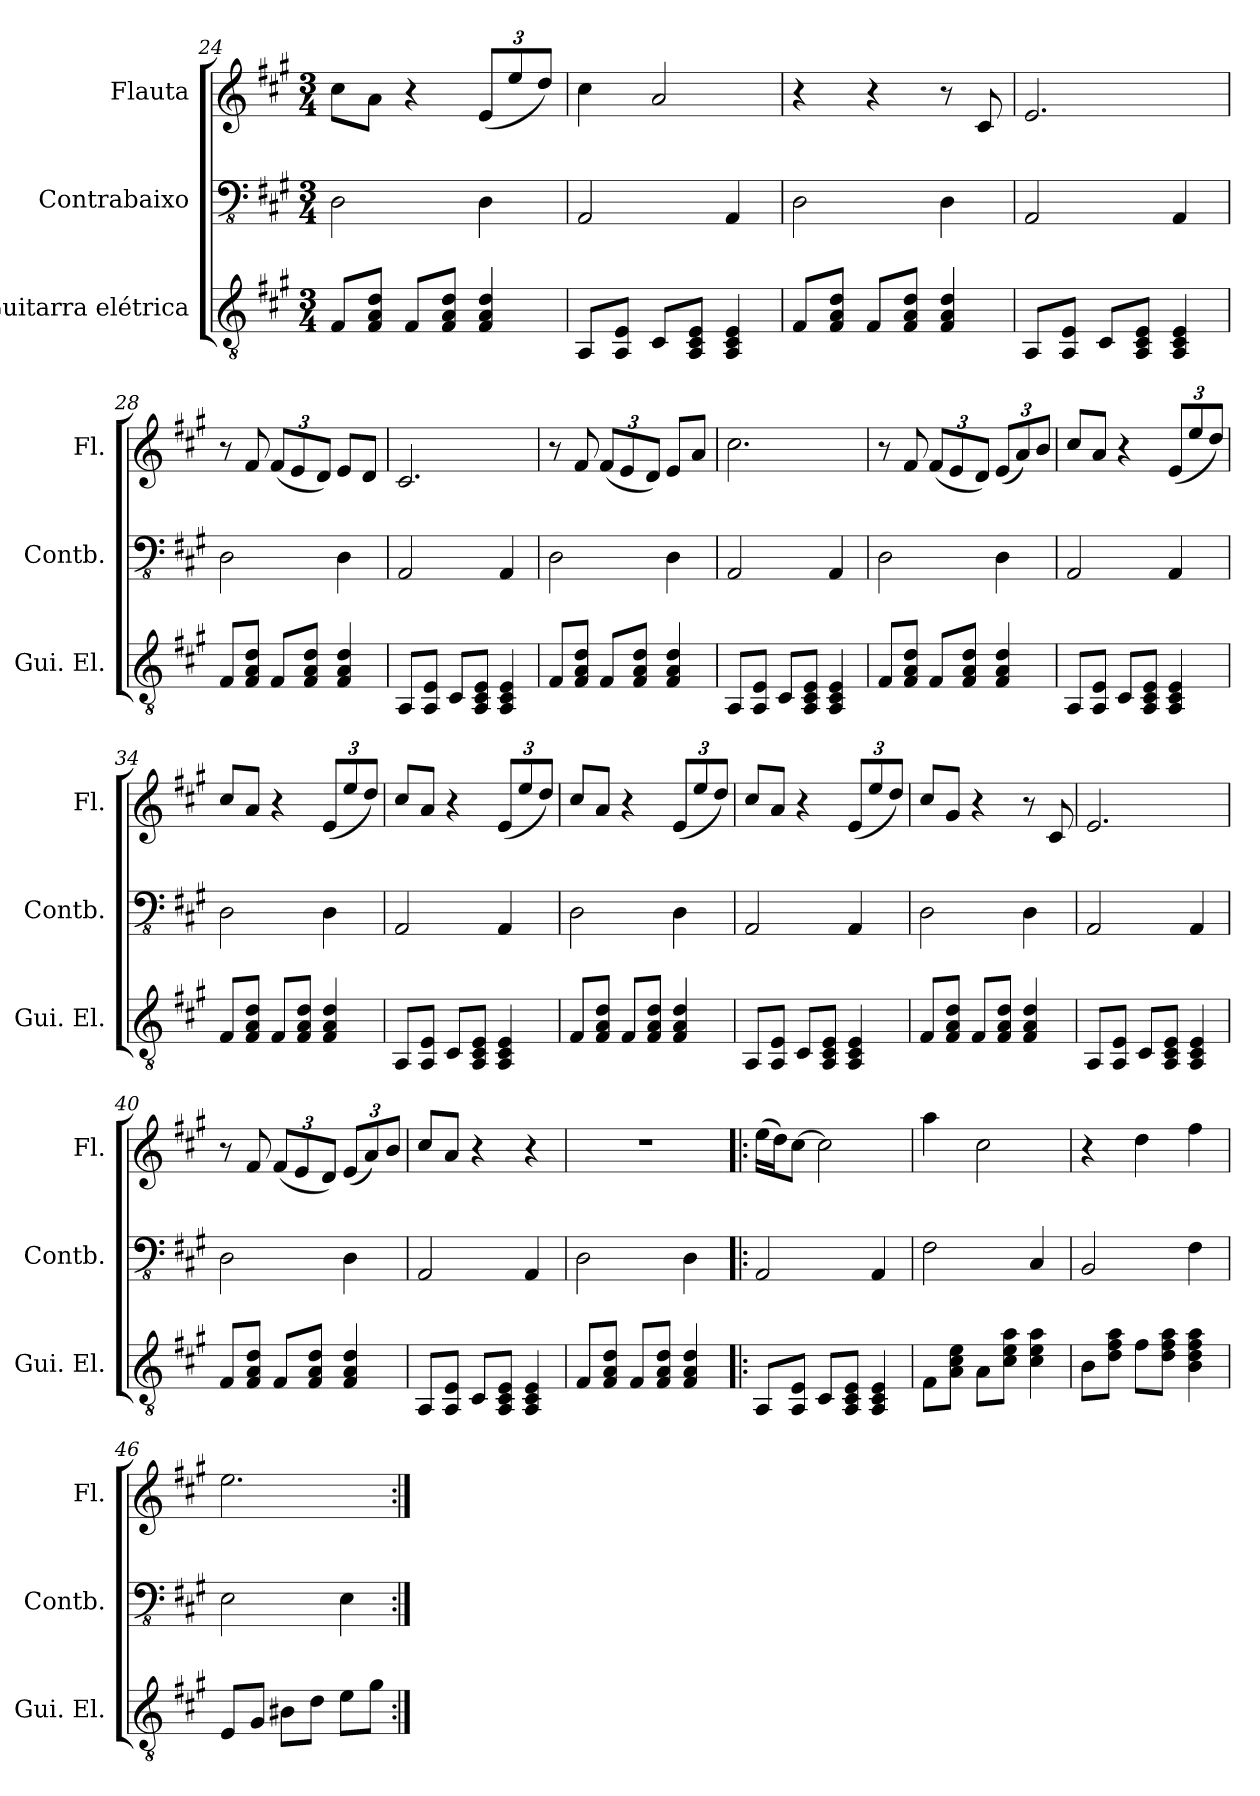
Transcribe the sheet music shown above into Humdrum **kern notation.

**kern	**kern	**kern
*part3	*part2	*part1
*staff3	*staff2	*staff1
*I"Guitarra elétrica	*I"Contrabaixo	*I"Flauta
*I'Gui. El.	*I'Contb.	*I'Fl.
!!LO:PB:g=z
*clefGv2	*clefFv4	*clefG2
*k[f#c#g#]	*k[f#c#g#]	*k[f#c#g#]
*M3/4	*M3/4	*M3/4
=24	=24	=24
8F#/L	2DD\	8cc#\L
8F#/ 8A/ 8d/J	.	8a\J
8F#/L	.	4r
8F#/ 8A/ 8d/J	.	.
*	*	*Xbrackettup
4F#/ 4A/ 4d/	4DD\	(12e/L
.	.	12ee/
.	.	12dd/J)
=25	=25	=25
8AA/L	2AAA/	4cc#\
8AA/ 8E/J	.	.
8C#/L	.	2a/
8AA/ 8C#/ 8E/J	.	.
4AA/ 4C#/ 4E/	4AAA/	.
=26	=26	=26
8F#/L	2DD\	4r
8F#/ 8A/ 8d/J	.	.
8F#/L	.	4r
8F#/ 8A/ 8d/J	.	.
4F#/ 4A/ 4d/	4DD\	8r
.	.	8c#/
=27	=27	=27
8AA/L	2AAA/	2.e/
8AA/ 8E/J	.	.
8C#/L	.	.
8AA/ 8C#/ 8E/J	.	.
4AA/ 4C#/ 4E/	4AAA/	.
=28	=28	=28
8F#/L	2DD\	8r
8F#/ 8A/ 8d/J	.	8f#/
8F#/L	.	(12f#/L
.	.	12e/
8F#/ 8A/ 8d/J	.	.
.	.	12d/J)
4F#/ 4A/ 4d/	4DD\	8e/L
.	.	8d/J
!!LO:LB:g=z
=29	=29	=29
8AA/L	2AAA/	2.c#/
8AA/ 8E/J	.	.
8C#/L	.	.
8AA/ 8C#/ 8E/J	.	.
4AA/ 4C#/ 4E/	4AAA/	.
=30	=30	=30
8F#/L	2DD\	8r
8F#/ 8A/ 8d/J	.	8f#/
8F#/L	.	(12f#/L
.	.	12e/
8F#/ 8A/ 8d/J	.	.
.	.	12d/J)
4F#/ 4A/ 4d/	4DD\	8e/L
.	.	8a/J
=31	=31	=31
8AA/L	2AAA/	2.cc#\
8AA/ 8E/J	.	.
8C#/L	.	.
8AA/ 8C#/ 8E/J	.	.
4AA/ 4C#/ 4E/	4AAA/	.
=32	=32	=32
8F#/L	2DD\	8r
8F#/ 8A/ 8d/J	.	8f#/
8F#/L	.	(12f#/L
.	.	12e/
8F#/ 8A/ 8d/J	.	.
.	.	12d/J)
4F#/ 4A/ 4d/	4DD\	(12e/L
.	.	12a/)
.	.	12b/J
!!LO:LB:g=z
=33	=33	=33
8AA/L	2AAA/	8cc#/L
8AA/ 8E/J	.	8a/J
8C#/L	.	4r
8AA/ 8C#/ 8E/J	.	.
4AA/ 4C#/ 4E/	4AAA/	(12e/L
.	.	12ee/
.	.	12dd/J)
=34	=34	=34
8F#/L	2DD\	8cc#/L
8F#/ 8A/ 8d/J	.	8a/J
8F#/L	.	4r
8F#/ 8A/ 8d/J	.	.
4F#/ 4A/ 4d/	4DD\	(12e/L
.	.	12ee/
.	.	12dd/J)
=35	=35	=35
8AA/L	2AAA/	8cc#/L
8AA/ 8E/J	.	8a/J
8C#/L	.	4r
8AA/ 8C#/ 8E/J	.	.
4AA/ 4C#/ 4E/	4AAA/	(12e/L
.	.	12ee/
.	.	12dd/J)
=36	=36	=36
8F#/L	2DD\	8cc#/L
8F#/ 8A/ 8d/J	.	8a/J
8F#/L	.	4r
8F#/ 8A/ 8d/J	.	.
4F#/ 4A/ 4d/	4DD\	(12e/L
.	.	12ee/
.	.	12dd/J)
!!LO:LB:g=z
=37	=37	=37
8AA/L	2AAA/	8cc#/L
8AA/ 8E/J	.	8a/J
8C#/L	.	4r
8AA/ 8C#/ 8E/J	.	.
4AA/ 4C#/ 4E/	4AAA/	(12e/L
.	.	12ee/
.	.	12dd/J)
=38	=38	=38
8F#/L	2DD\	8cc#/L
8F#/ 8A/ 8d/J	.	8g#/J
8F#/L	.	4r
8F#/ 8A/ 8d/J	.	.
4F#/ 4A/ 4d/	4DD\	8r
.	.	8c#/
=39	=39	=39
8AA/L	2AAA/	2.e/
8AA/ 8E/J	.	.
8C#/L	.	.
8AA/ 8C#/ 8E/J	.	.
4AA/ 4C#/ 4E/	4AAA/	.
=40	=40	=40
8F#/L	2DD\	8r
8F#/ 8A/ 8d/J	.	8f#/
8F#/L	.	(12f#/L
.	.	12e/
8F#/ 8A/ 8d/J	.	.
.	.	12d/J)
4F#/ 4A/ 4d/	4DD\	(12e/L
.	.	12a/)
.	.	12b/J
=41	=41	=41
8AA/L	2AAA/	8cc#/L
8AA/ 8E/J	.	8a/J
8C#/L	.	4r
8AA/ 8C#/ 8E/J	.	.
4AA/ 4C#/ 4E/	4AAA/	4r
!!LO:PB:g=z
=42	=42	=42
8F#/L	2DD\	2.r
8F#/ 8A/ 8d/J	.	.
8F#/L	.	.
8F#/ 8A/ 8d/J	.	.
4F#/ 4A/ 4d/	4DD\	.
=43!|:	=43!|:	=43!|:
8AA/L	2AAA/	(16ee\LL
.	.	16dd\J)
8AA/ 8E/J	.	[8cc#\J
8C#/L	.	2cc#\]
8AA/ 8C#/ 8E/J	.	.
4AA/ 4C#/ 4E/	4AAA/	.
=44	=44	=44
8F#\L	2FF#\	4aa\
8A\ 8c#\ 8e\J	.	.
8A\L	.	2cc#\
8c#\ 8e\ 8a\J	.	.
4c#\ 4e\ 4a\	4CC#/	.
=45	=45	=45
8B\L	2BBB/	4r
8d\ 8f#\ 8a\J	.	.
8f#\L	.	4dd\
8d\ 8f#\ 8a\J	.	.
4B\ 4d\ 4f#\ 4a\	4FF#\	4ff#\
=46	=46	=46
8E/L	2EE\	2.ee\
8G#/J	.	.
8B#X\L	.	.
8d\J	.	.
8e\L	4EE\	.
8g#\J	.	.
=:|!	=:|!	=:|!
*-	*-	*-
